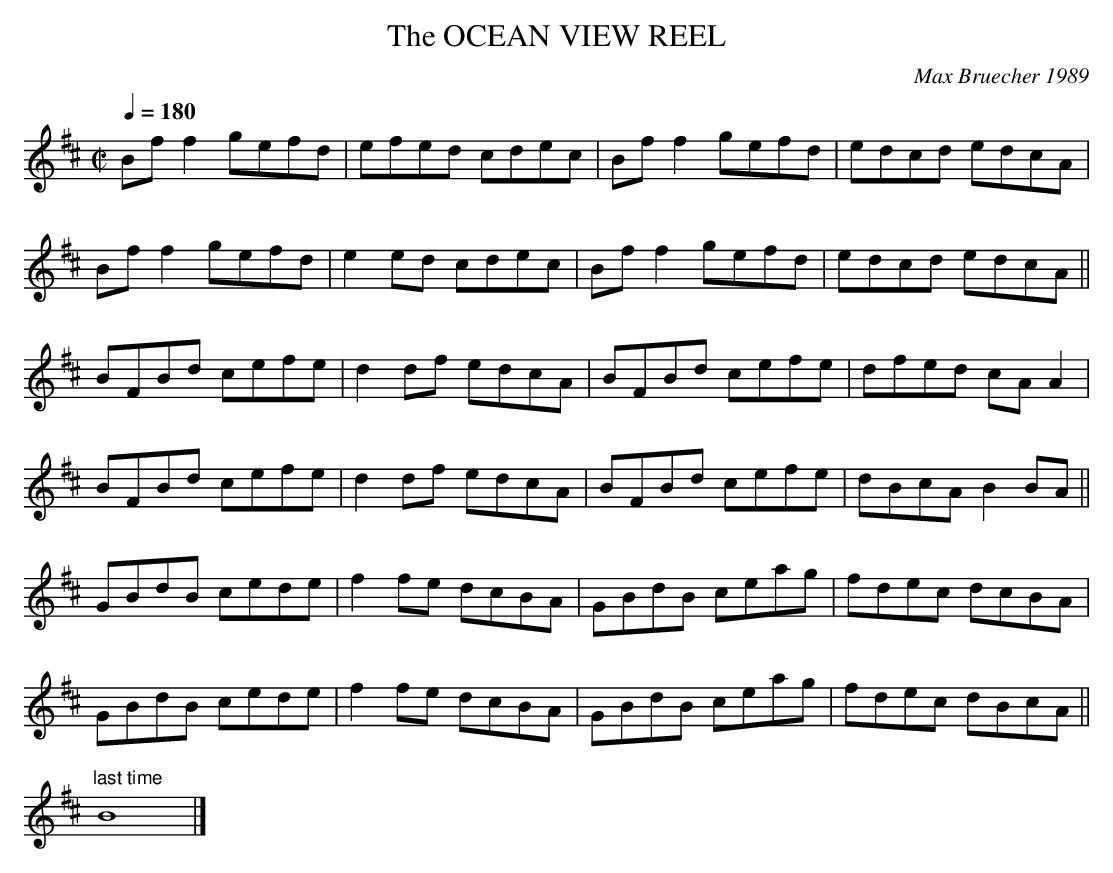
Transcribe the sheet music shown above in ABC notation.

X:1
T:OCEAN VIEW REEL, The
C:Max Bruecher 1989
Q:1/4=180
M:C|
L:1/8
K:D
Bff2 gefd|efed cdec|Bff2 gefd|edcd edcA|
Bff2 gefd|e2ed cdec|Bff2 gefd|edcd edcA||
BFBd cefe|d2 df edcA|BFBd cefe|dfed cA A2|
BFBd cefe|d2 df edcA|BFBd cefe|dBcA B2 BA||
GBdB cede|f2 fe dcBA|GBdB ceag|fdec dcBA|
GBdB cede|f2 fe dcBA|GBdB ceag|fdec dBcA||
"last time"B8|]
